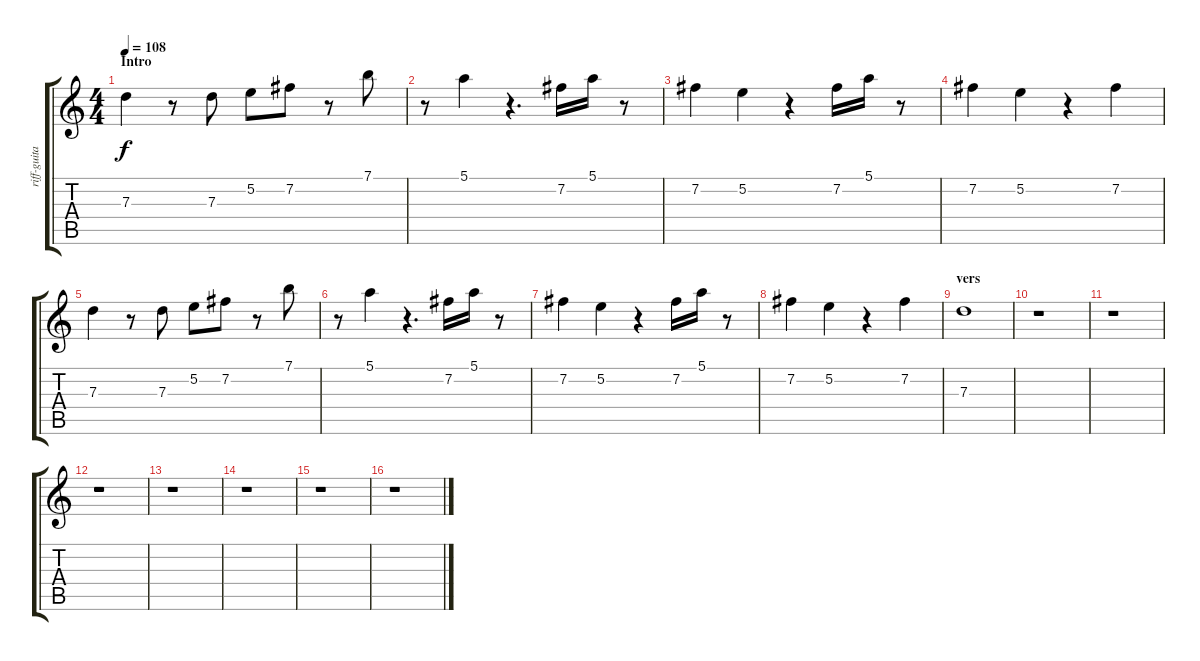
\track ("riff-guitar" "riff-guita") {instrument electricguitarjazz}
\staff {score tabs}
\tuning (E4 B3 G3 D3 A2 E2) {hide}
\ts (4 4)
\section ("" "Intro")
\tempo 108
\clef g2
\ks c
7.3.4{dy f instrument electricguitarjazz} r.8 7.3.8 5.2.8 7.2.8 r.8 7.1.8 |
r.8 5.1.4 r.4{d} 7.2.16 5.1.16 r.8 |
7.2.4 5.2.4 r.4 7.2.16 5.1.16 r.8 |
7.2.4 5.2.4 r.4 7.2.4 |
7.3.4 r.8 7.3.8 5.2.8 7.2.8 r.8 7.1.8 |
r.8 5.1.4 r.4{d} 7.2.16 5.1.16 r.8 |
7.2.4 5.2.4 r.4 7.2.16 5.1.16 r.8 |
7.2.4 5.2.4 r.4 7.2.4 |
\section ("" "vers")
7.3.1 |
r.1 |
r.1 |
r.1 |
r.1 |
r.1 |
r.1 |
r.1
